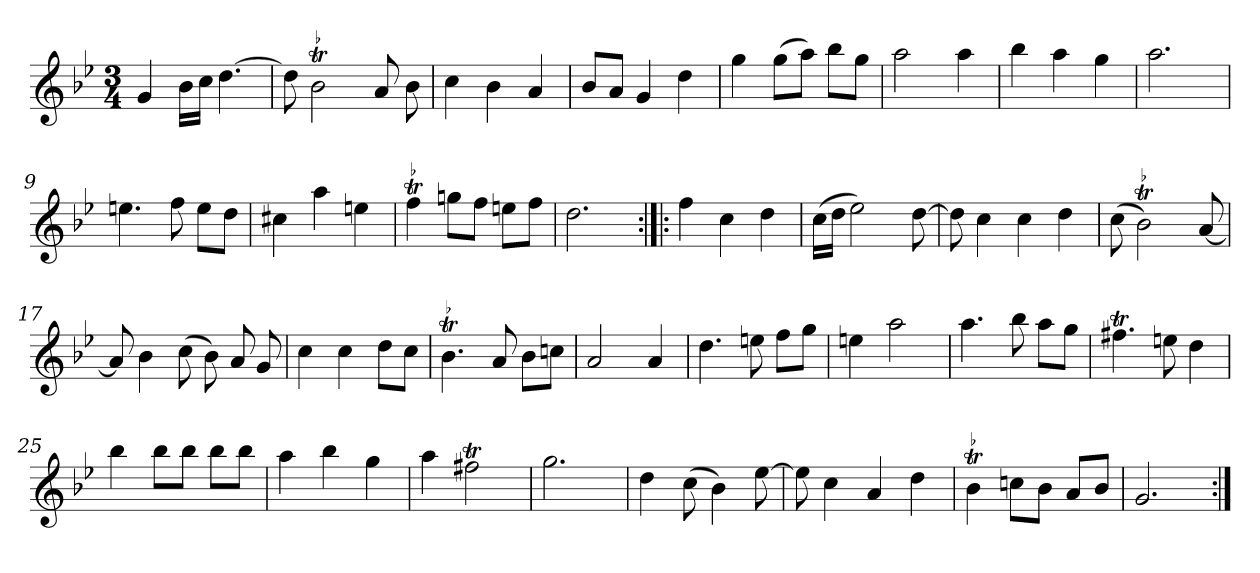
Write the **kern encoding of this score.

**kern
*part1
*staff1
*clefG2
*k[b-e-]
*g:
*M3/4
*MM132
=1
4g
16b-\LL
16cc\JJ
[4.dd
=2
8dd]
!LO:TR:acc=-
2b-t
8a
8b-
=3
4cc
4b-
4a
=4
8b-/L
8a/J
4g
4dd
=5
4gg
(8gg\L
8aa\J)
8bb-\L
8gg\J
=6
2aa
4aa
=7
4bb-
4aa
4gg
=8
2.aa
=9
4.een
8ff
8ee\L
8dd\J
=10
4cc#X
4aa
4een
=11
!LO:TR:acc=-
4fft
8ggn\L
8ff\J
8een\L
8ff\J
=12
2.dd
=13:|!|:
4ff
4cc
4dd
=14
(16cc\LL
16dd\JJ
2ee-)
[8dd
=15
8dd]
4cc
4cc
4dd
=16
(8cc
!LO:TR:acc=-
2b-t)
[8a
=17
8a]
4b-
(8cc
8b-)
8a
8g
=18
4cc
4cc
8dd\L
8cc\J
=19
!LO:TR:acc=-
4.b-t
8a
8b-\L
8ccn\J
=20
2a
4a
=21
4.dd
8een
8ff\L
8gg\J
=22
4een
2aa
=23
4.aa
8bb-
8aa\L
8gg\J
=24
4.ff#Xt
8een
4dd
=25
4bb-
8bb-\L
8bb-\J
8bb-\L
8bb-\J
=26
4aa
4bb-
4gg
=27
4aa
2ff#Xt
=28
2.gg
=29
4dd
(8cc
4b-)
[8ee-
=30
8ee-]
4cc
4a
4dd
=31
!LO:TR:acc=-
4b-t
8ccn\L
8b-\J
8a/L
8b-/J
=32
2.g
=:|!
*-
